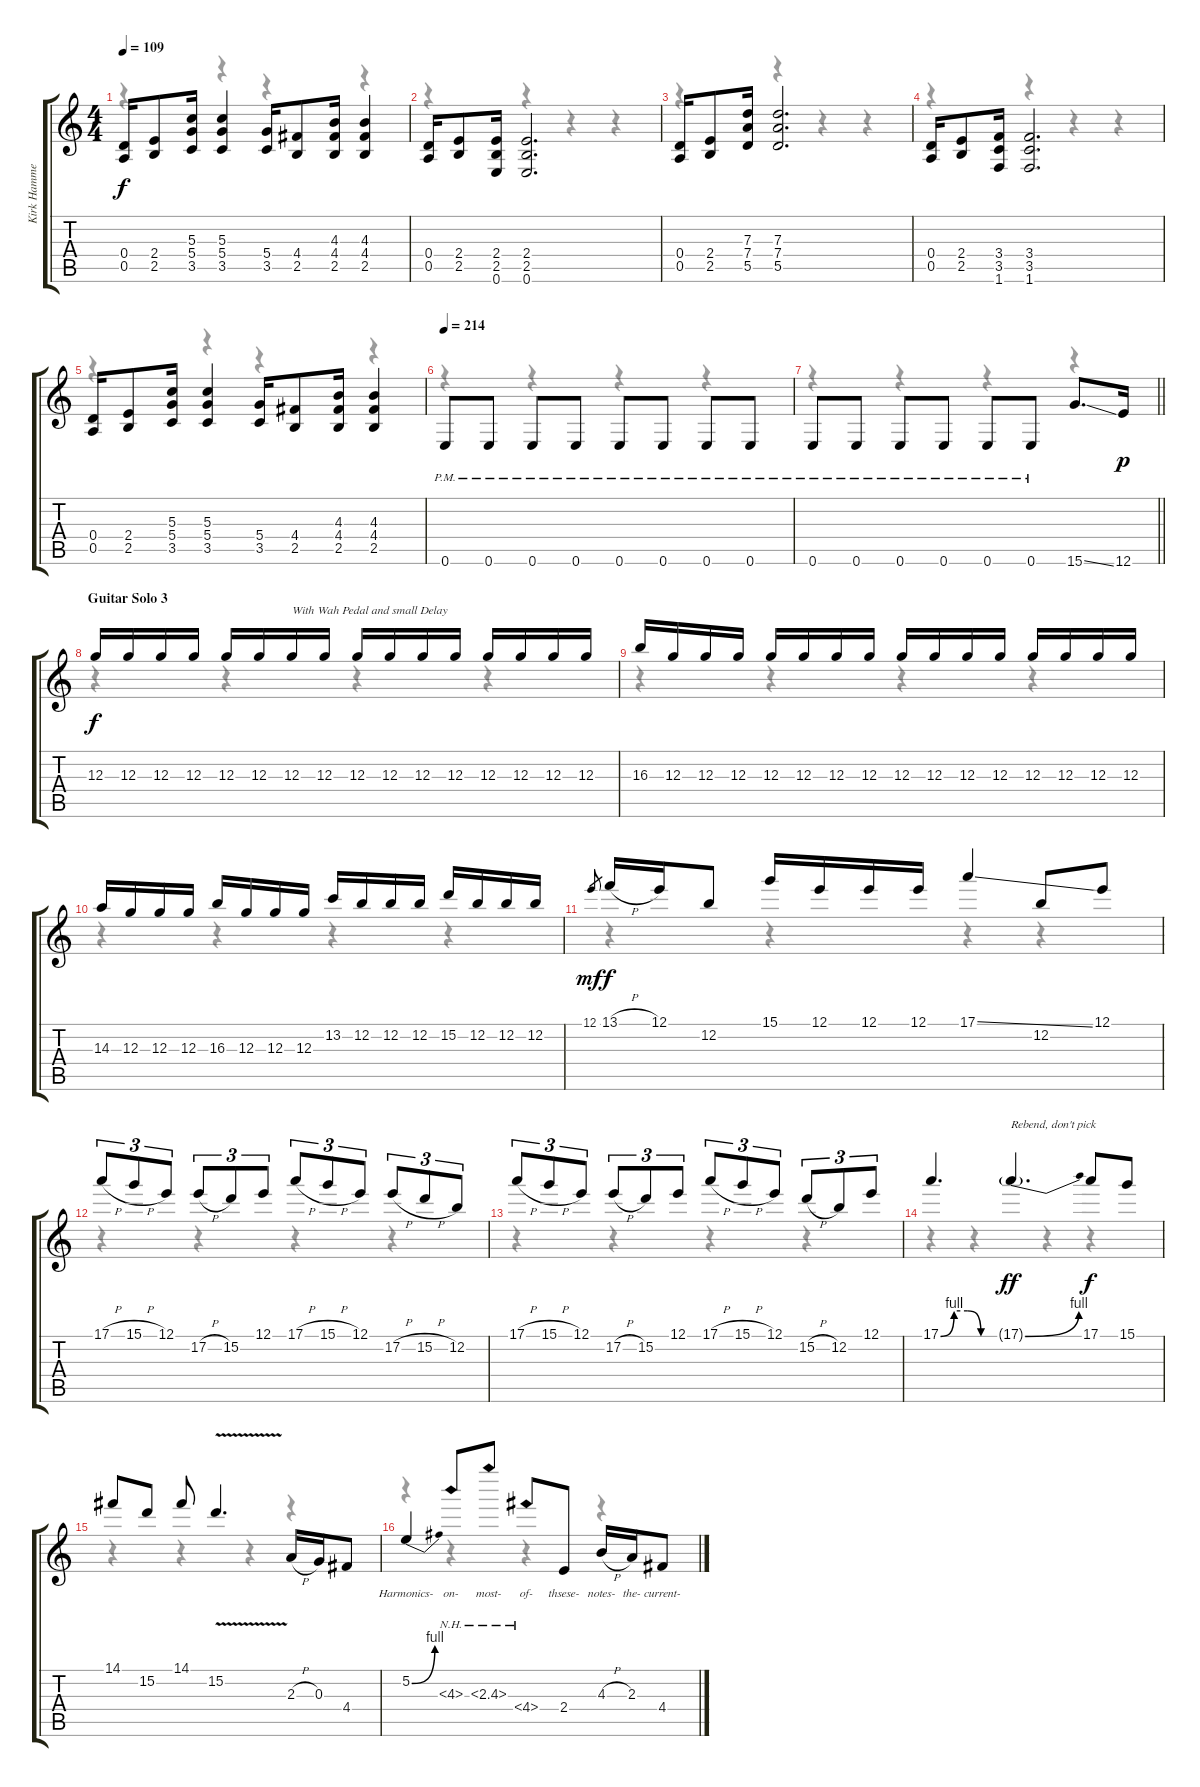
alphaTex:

\track ("Kirk Hammett" "Kirk Hamme") {instrument distortionguitar}
\staff {score tabs}
\tuning (E4 B3 G3 D3 A2 E2) {hide}
\voice
\ts (4 4)
\tempo 109
\clef g2
\ks c
(0.4 0.5).16{dy f} (2.4 2.5).8 (5.3 5.4 3.5).16 (5.3 5.4 3.5).4 (5.4 3.5).16 (4.4 2.5).8 (4.3 4.4 2.5).16 (4.3 4.4 2.5).4 |
(0.4 0.5).16 (2.4 2.5).8 (2.4 2.5 0.6).16 (2.4 2.5 0.6).2{d} |
(0.4 0.5).16 (2.4 2.5).8 (7.3 7.4 5.5).16 (7.3 7.4 5.5).2{d} |
(0.4 0.5).16 (2.4 2.5).8 (3.4 3.5 1.6).16 (3.4 3.5 1.6).2{d} |
(0.4 0.5).16 (2.4 2.5).8 (5.3 5.4 3.5).16 (5.3 5.4 3.5).4 (5.4 3.5).16 (4.4 2.5).8 (4.3 4.4 2.5).16 (4.3 4.4 2.5).4 |
\tempo 214
0.6{pm}.8 0.6{pm}.8 0.6{pm}.8 0.6{pm}.8 0.6{pm}.8 0.6{pm}.8 0.6{pm}.8 0.6{pm}.8 |
\barLineRight lightlight
0.6{pm}.8 0.6{pm}.8 0.6{pm}.8 0.6{pm}.8 0.6{pm}.8 0.6{pm}.8 15.6{ss}.8{d} 12.6.16{dy p} |
\section ("" "Guitar Solo 3")
12.3.16{dy f} 12.3.16 12.3.16 12.3.16 12.3.16 12.3.16 12.3.16{txt "With Wah Pedal and small Delay "} 12.3.16 12.3.16 12.3.16 12.3.16 12.3.16 12.3.16 12.3.16 12.3.16 12.3.16 |
16.3.16 12.3.16 12.3.16 12.3.16 12.3.16 12.3.16 12.3.16 12.3.16 12.3.16 12.3.16 12.3.16 12.3.16 12.3.16 12.3.16 12.3.16 12.3.16 |
14.3.16 12.3.16 12.3.16 12.3.16 16.3.16 12.3.16 12.3.16 12.3.16 13.2.16 12.2.16 12.2.16 12.2.16 15.2.16 12.2.16 12.2.16 12.2.16 |
12.1.8{gr dy mf} 13.1{h}.16{dy f} 12.1.16 12.2.8 15.1.16 12.1.16 12.1.16 12.1.16 17.1{ss}.4 12.2.8 12.1.8 |
17.1{h}.8{tu (3 2)} 15.1{h}.8{tu (3 2)} 12.1.8{tu (3 2)} 17.2{h}.8{tu (3 2)} 15.2.8{tu (3 2)} 12.1.8{tu (3 2)} 17.1{h}.8{tu (3 2)} 15.1{h}.8{tu (3 2)} 12.1.8{tu (3 2)} 17.2{h}.8{tu (3 2)} 15.2{h}.8{tu (3 2)} 12.2.8{tu (3 2)} |
17.1{h}.8{tu (3 2)} 15.1{h}.8{tu (3 2)} 12.1.8{tu (3 2)} 17.2{h}.8{tu (3 2)} 15.2.8{tu (3 2)} 12.1.8{tu (3 2)} 17.1{h}.8{tu (3 2)} 15.1{h}.8{tu (3 2)} 12.1.8{tu (3 2)} 15.2{h}.8{tu (3 2)} 12.2.8{tu (3 2)} 12.1.8{tu (3 2)} |
17.1{be (custom 0 0 15 4 30 4 45 0 60 0)}.4{d} 17.1{be (bend 0 0 60 4) g}.4{d txt "Rebend, don't pick" dy ff} 17.1.8{dy f} 15.1.8 |
14.1.8 15.2.8 14.1.8 15.2{v}.4{d} 2.3{h}.16 0.3.16 4.4.8 |
5.2{be (bend 0 0 60 4)}.4{lyrics (0 "Harmonics-") lyrics (1 "") lyrics (2 "") lyrics (3 "") lyrics (4 "")} 4.3{nh}.8{lyrics (0 "on-") lyrics (1 "") lyrics (2 "") lyrics (3 "") lyrics (4 "")} 2.3{nh}.8{lyrics (0 "most-") lyrics (1 "") lyrics (2 "") lyrics (3 "") lyrics (4 "")} 4.4{nh}.8{lyrics (0 "of-") lyrics (1 "") lyrics (2 "") lyrics (3 "") lyrics (4 "")} 2.4.8{lyrics (0 "thsese-") lyrics (1 "") lyrics (2 "") lyrics (3 "") lyrics (4 "")} 4.3{h}.16{lyrics (0 "notes-") lyrics (1 "") lyrics (2 "") lyrics (3 "") lyrics (4 "")} 2.3.16{lyrics (0 "the-") lyrics (1 "") lyrics (2 "") lyrics (3 "") lyrics (4 "")} 4.4.8{lyrics (0 "current-") lyrics (1 "") lyrics (2 "") lyrics (3 "") lyrics (4 "")}
\voice
\clef g2
\ottava regular
\simile none
\ks c
r.4{dy f} r.4 r.4 r.4 |
r.4 r.4 r.4 r.4 |
r.4 r.4 r.4 r.4 |
r.4 r.4 r.4 r.4 |
r.4 r.4 r.4 r.4 |
r.4 r.4 r.4 r.4 |
\barLineRight lightlight
r.4 r.4 r.4 r.4 |
r.4 r.4 r.4 r.4 |
r.4 r.4 r.4 r.4 |
r.4 r.4 r.4 r.4 |
r.4 r.4 r.4 r.4 |
r.4 r.4 r.4 r.4 |
r.4 r.4 r.4 r.4 |
r.4 r.4 r.4 r.4 |
r.4 r.4 r.4 r.4 |
r.4 r.4 r.4 r.4
